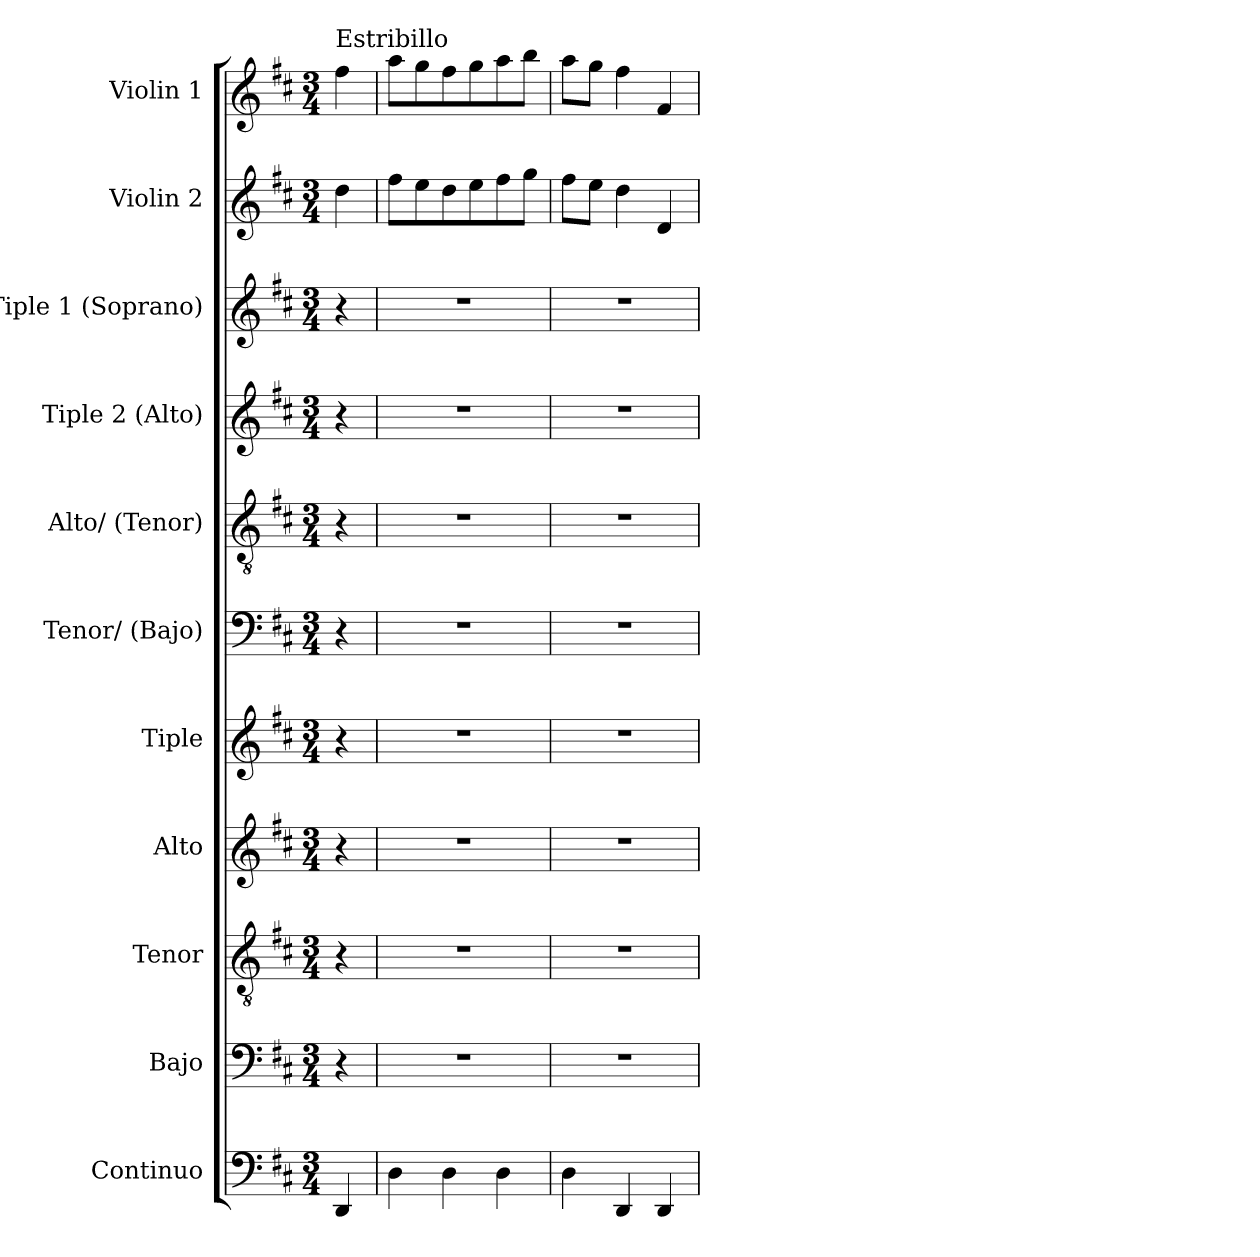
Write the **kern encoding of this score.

**kern	**kern	**kern	**kern	**kern	**kern	**kern	**kern	**kern	**kern	**kern
*part11	*part10	*part9	*part8	*part7	*part6	*part5	*part4	*part3	*part2	*part1
*staff11	*staff10	*staff9	*staff8	*staff7	*staff6	*staff5	*staff4	*staff3	*staff2	*staff1
*I"Continuo	*I"Bajo	*I"Tenor	*I"Alto	*I"Tiple	*I"Tenor/ (Bajo)	*I"Alto/ (Tenor)	*I"Tiple  2 (Alto)	*I"Tiple 1 (Soprano)	*I"Violin 2	*I"Violin 1
*	*I'B.	*I'T.	*I'A.	*	*I'B.	*I'T.	*I'A.	*I'S.	*I'Vln. 2	*I'Vln. 1
!!LO:PB:g=z
*clefF4	*clefF4	*clefGv2	*clefG2	*clefG2	*clefF4	*clefGv2	*clefG2	*clefG2	*clefG2	*clefG2
*	*	*ITrd7c12	*	*	*	*ITrd7c12	*	*	*	*
*k[f#c#]	*k[f#c#]	*k[f#c#]	*k[f#c#]	*k[f#c#]	*k[f#c#]	*k[f#c#]	*k[f#c#]	*k[f#c#]	*k[f#c#]	*k[f#c#]
*D:	*D:	*D:	*D:	*D:	*D:	*D:	*D:	*D:	*D:	*D:
*M3/4	*M3/4	*M3/4	*M3/4	*M3/4	*M3/4	*M3/4	*M3/4	*M3/4	*M3/4	*M3/4
=1	=1	=1	=1	=1	=1	=1	=1	=1	=1	=1
!	!	!	!	!	!	!	!	!	!	!LO:TX:a:t=Estribillo
4DDi/	4r	4r	4r	4r	4r	4r	4r	4r	4ddi\	4ff#i\
=2	=2	=2	=2	=2	=2	=2	=2	=2	=2	=2
!	!LO:N:vis=1	!LO:N:vis=1	!LO:N:vis=1	!LO:N:vis=1	!LO:N:vis=1	!LO:N:vis=1	!LO:N:vis=1	!LO:N:vis=1	!	!
4Di\	2.r	2.r	2.r	2.r	2.r	2.r	2.r	2.r	8ff#i\L	8aai\L
.	.	.	.	.	.	.	.	.	8eei\	8ggi\
4Di\	.	.	.	.	.	.	.	.	8ddi\	8ff#i\
.	.	.	.	.	.	.	.	.	8eei\	8ggi\
4Di\	.	.	.	.	.	.	.	.	8ff#i\	8aai\
.	.	.	.	.	.	.	.	.	8ggi\J	8bbi\J
=3	=3	=3	=3	=3	=3	=3	=3	=3	=3	=3
!	!LO:N:vis=1	!LO:N:vis=1	!LO:N:vis=1	!LO:N:vis=1	!LO:N:vis=1	!LO:N:vis=1	!LO:N:vis=1	!LO:N:vis=1	!	!
4Di\	2.r	2.r	2.r	2.r	2.r	2.r	2.r	2.r	8ff#i\L	8aai\L
.	.	.	.	.	.	.	.	.	8eei\J	8ggi\J
4DDi/	.	.	.	.	.	.	.	.	4ddi\	4ff#i\
4DDi/	.	.	.	.	.	.	.	.	4di/	4f#i/
=	=	=	=	=	=	=	=	=	=	=
*-	*-	*-	*-	*-	*-	*-	*-	*-	*-	*-
